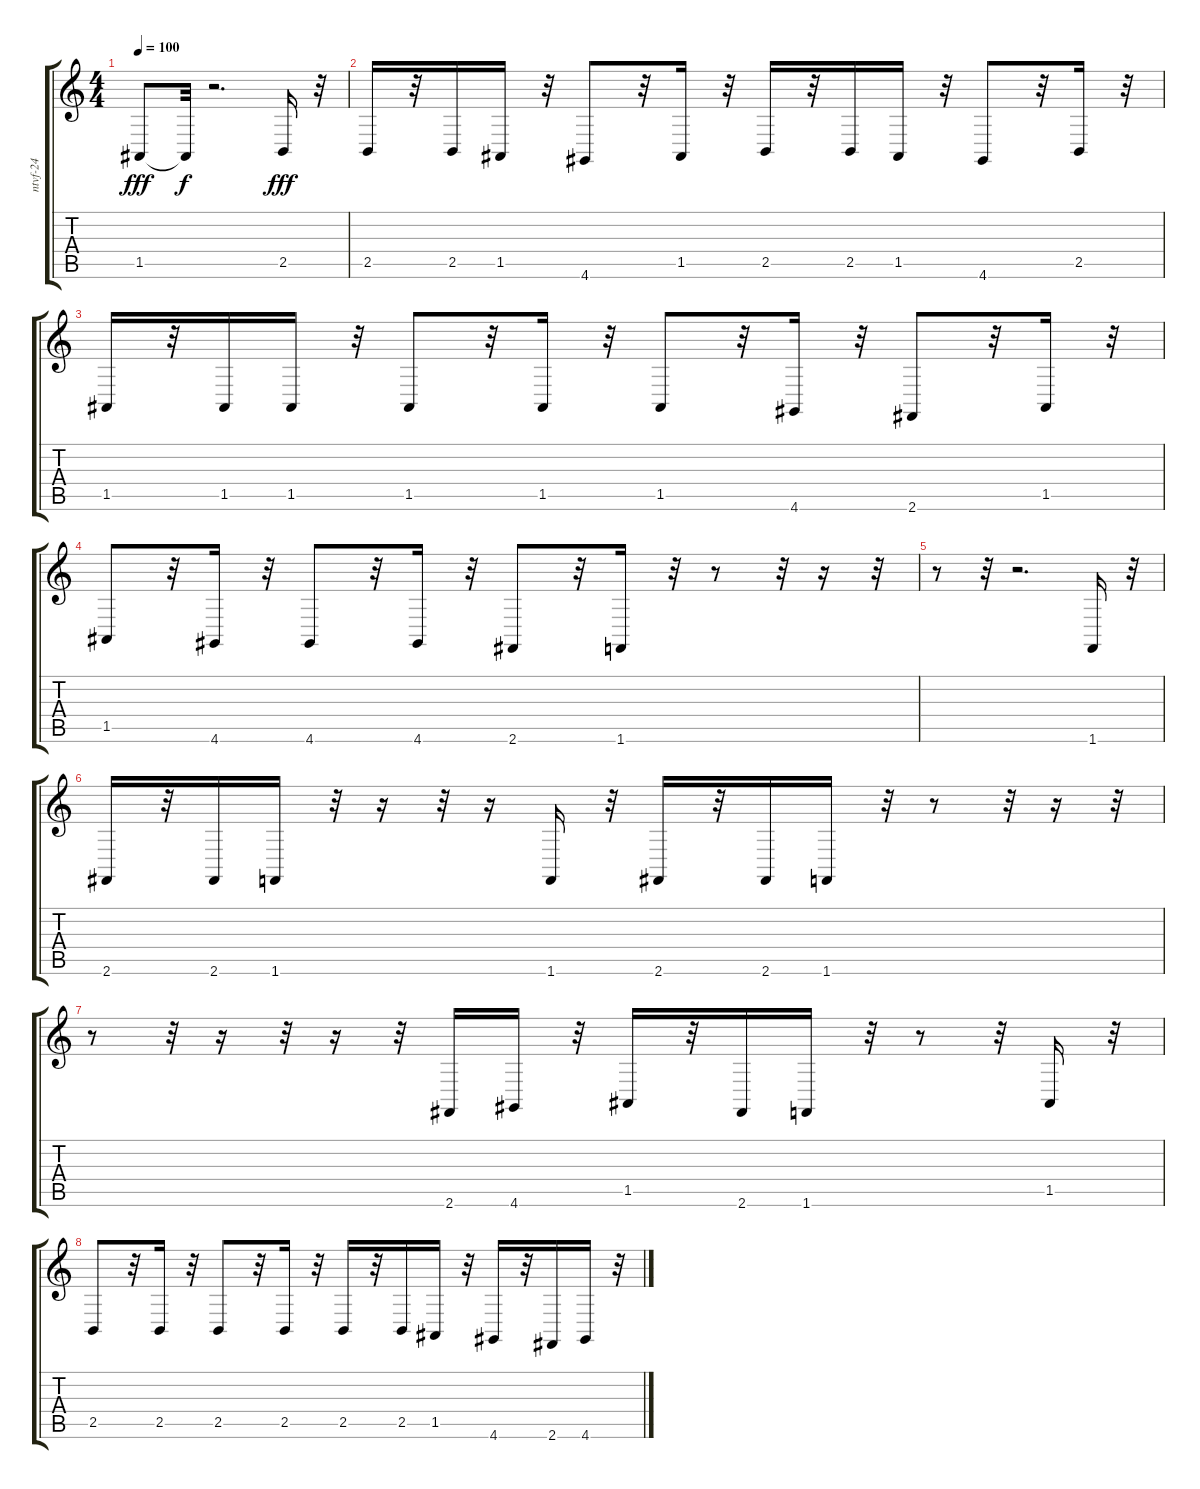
\track ("ntvf-24" "ntvf-24") {instrument trumpet}
\staff {score tabs}
\tuning (E4 B3 G3 D3 A2 E2) {hide}
\ts (4 4)
\tempo 100
\clef g2
\ks c
1.5.8{dy fff} 1.5{t}.32{dy f} r.2{d} 2.5.16{dy fff} r.32 |
2.5.16 r.32 2.5.16 1.5.16 r.32 4.6.8 r.32 1.5.16 r.32 2.5.16 r.32 2.5.16 1.5.16 r.32 4.6.8 r.32 2.5.16 r.32 |
1.5.16 r.32 1.5.16 1.5.16 r.32 1.5.8 r.32 1.5.16 r.32 1.5.8 r.32 4.6.16 r.32 2.6.8 r.32 1.5.16 r.32 |
1.5.8 r.32 4.6.16 r.32 4.6.8 r.32 4.6.16 r.32 2.6.8 r.32 1.6.16 r.32 r.8 r.32 r.16 r.32 |
r.8 r.32 r.2{d} 1.6.16 r.32 |
2.6.16 r.32 2.6.16 1.6.16 r.32 r.16 r.32 r.16 1.6.16 r.32 2.6.16 r.32 2.6.16 1.6.16 r.32 r.8 r.32 r.16 r.32 |
r.8 r.32 r.16 r.32 r.16 r.32 2.6.16 4.6.16 r.32 1.5.16 r.32 2.6.16 1.6.16 r.32 r.8 r.32 1.5.16 r.32 |
2.5.8 r.32 2.5.16 r.32 2.5.8 r.32 2.5.16 r.32 2.5.16 r.32 2.5.16 1.5.16 r.32 4.6.16 r.32 2.6.16 4.6.16 r.32
